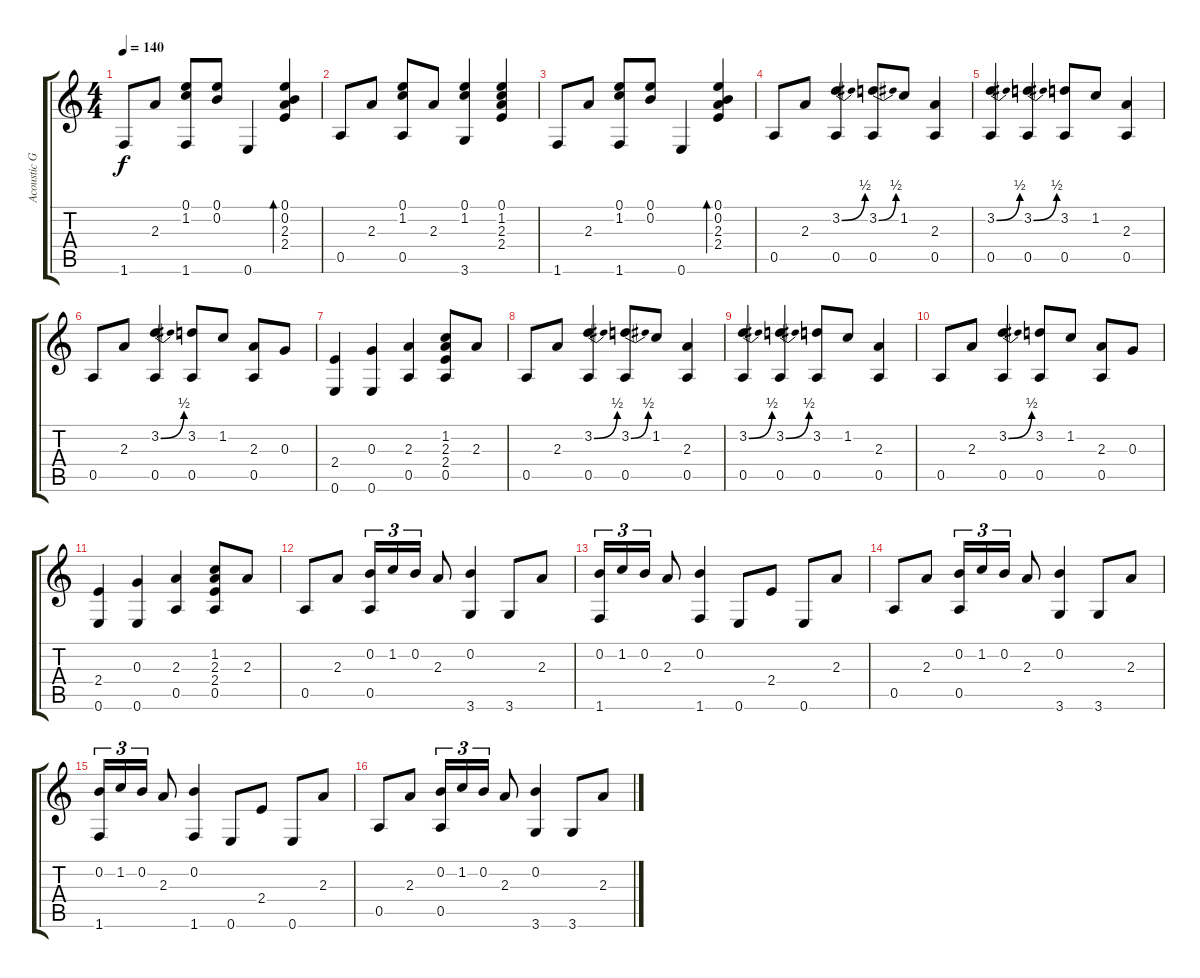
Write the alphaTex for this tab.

\track ("Acoustic Guitar (steel)" "Acoustic G") {instrument acousticguitarsteel}
\staff {score tabs}
\tuning (E4 B3 G3 D3 A2 E2) {hide}
\ts (4 4)
\tempo 140
\clef g2
\ks c
1.6.8{dy f} 2.3.8 (0.1 1.2 1.6).8 (0.1 0.2).8 0.6.4 (0.1 0.2 2.3 2.4).4{bd 120} |
0.5.8 2.3.8 (0.1 1.2 0.5).8 2.3.8 (0.1 1.2 3.6).4 (0.1 1.2 2.3 2.4).4 |
1.6.8 2.3.8 (0.1 1.2 1.6).8 (0.1 0.2).8 0.6.4 (0.1 0.2 2.3 2.4).4{bd 120} |
0.5.8 2.3.8 (3.2{be (bend 0 0 60 2)} 0.5).4 (3.2{be (bend 0 0 60 2)} 0.5).8 1.2.8 (2.3 0.5).4 |
(3.2{be (bend 0 0 60 2)} 0.5).4 (3.2{be (bend 0 0 60 2)} 0.5).4 (3.2 0.5).8 1.2.8 (2.3 0.5).4 |
0.5.8 2.3.8 (3.2{be (bend 0 0 60 2)} 0.5).4 (3.2 0.5).8 1.2.8 (2.3 0.5).8 0.3.8 |
(2.4 0.6).4 (0.3 0.6).4 (2.3 0.5).4 (1.2 2.3 2.4 0.5).8 2.3.8 |
0.5.8 2.3.8 (3.2{be (bend 0 0 60 2)} 0.5).4 (3.2{be (bend 0 0 60 2)} 0.5).8 1.2.8 (2.3 0.5).4 |
(3.2{be (bend 0 0 60 2)} 0.5).4 (3.2{be (bend 0 0 60 2)} 0.5).4 (3.2 0.5).8 1.2.8 (2.3 0.5).4 |
0.5.8 2.3.8 (3.2{be (bend 0 0 60 2)} 0.5).4 (3.2 0.5).8 1.2.8 (2.3 0.5).8 0.3.8 |
(2.4 0.6).4 (0.3 0.6).4 (2.3 0.5).4 (1.2 2.3 2.4 0.5).8 2.3.8 |
0.5.8 2.3.8 (0.2 0.5).16{tu (3 2)} 1.2.16{tu (3 2)} 0.2.16{tu (3 2)} 2.3.8 (0.2 3.6).4 3.6.8 2.3.8 |
(0.2 1.6).16{tu (3 2)} 1.2.16{tu (3 2)} 0.2.16{tu (3 2)} 2.3.8 (0.2 1.6).4 0.6.8 2.4.8 0.6.8 2.3.8 |
0.5.8 2.3.8 (0.2 0.5).16{tu (3 2)} 1.2.16{tu (3 2)} 0.2.16{tu (3 2)} 2.3.8 (0.2 3.6).4 3.6.8 2.3.8 |
(0.2 1.6).16{tu (3 2)} 1.2.16{tu (3 2)} 0.2.16{tu (3 2)} 2.3.8 (0.2 1.6).4 0.6.8 2.4.8 0.6.8 2.3.8 |
0.5.8 2.3.8 (0.2 0.5).16{tu (3 2)} 1.2.16{tu (3 2)} 0.2.16{tu (3 2)} 2.3.8 (0.2 3.6).4 3.6.8 2.3.8
